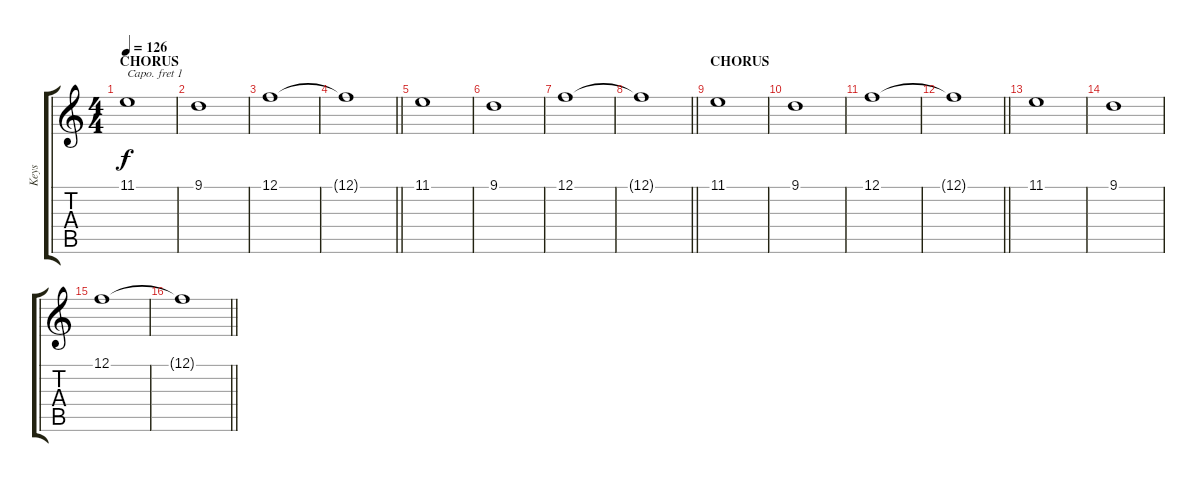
\track ("Keys" "Keys") {instrument stringensemble1}
\staff {score tabs}
\capo 1
\tuning (E4 B3 G3 D3 A2 E2) {hide}
\ts (4 4)
\section ("" "CHORUS")
\tempo 126
\clef g2
\ks c
11.1.1{dy f} |
9.1.1 |
12.1.1 |
\barLineRight lightlight
12.1{t}.1 |
11.1.1 |
9.1.1 |
12.1.1 |
\barLineRight lightlight
12.1{t}.1 |
\section ("" "CHORUS")
11.1.1 |
9.1.1 |
12.1.1 |
\barLineRight lightlight
12.1{t}.1 |
11.1.1 |
9.1.1 |
12.1.1 |
\barLineRight lightlight
12.1{t}.1
